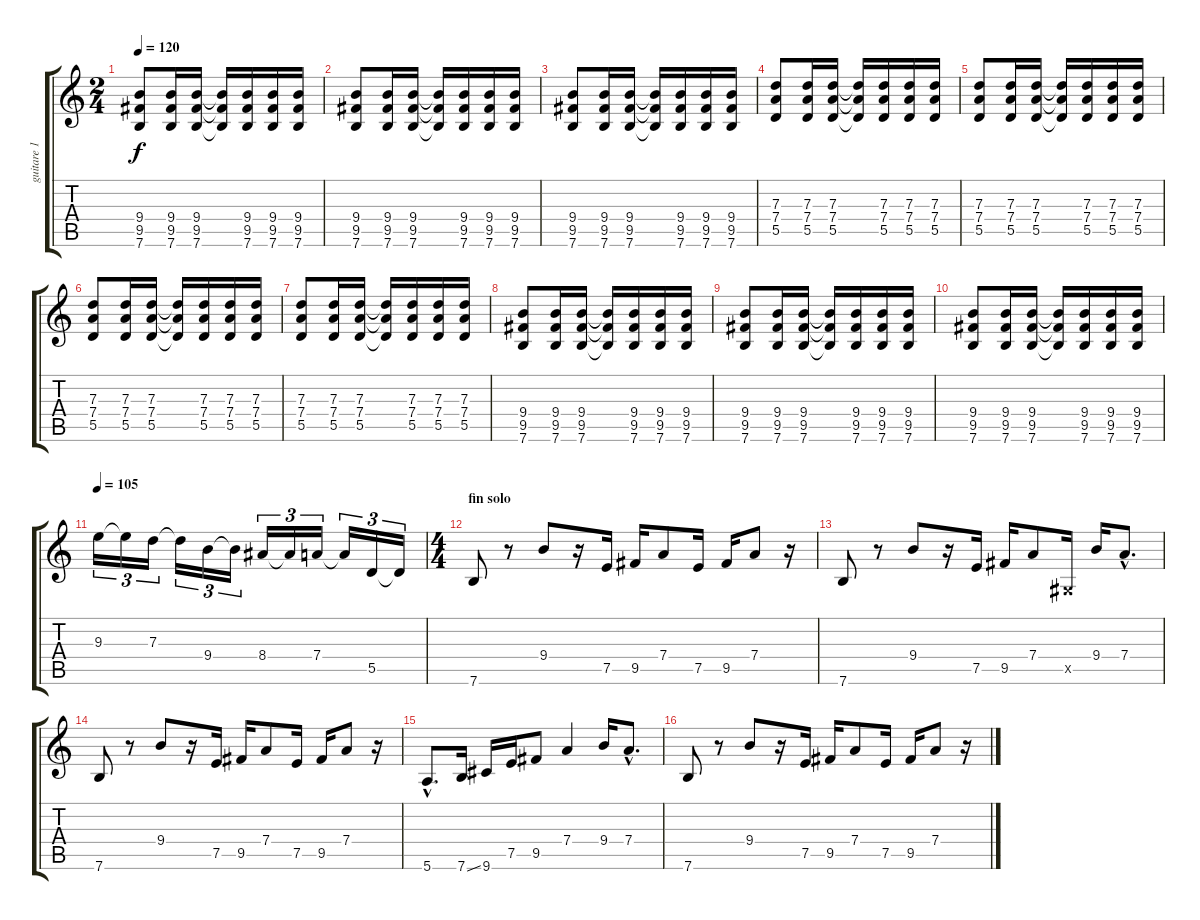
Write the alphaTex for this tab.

\track ("guitare 1" "guitare 1") {instrument overdrivenguitar}
\staff {score tabs}
\tuning (E4 B3 G3 D3 A2 E2) {hide}
\ts (2 4)
\tempo 120
\clef g2
\ks c
(9.4 9.5 7.6).8{dy f} (9.4 9.5 7.6).16 (9.4 9.5 7.6).16 (9.4{t} 9.5{t} 7.6{t}).16 (9.4 9.5 7.6).16 (9.4 9.5 7.6).16 (9.4 9.5 7.6).16 |
(9.4 9.5 7.6).8 (9.4 9.5 7.6).16 (9.4 9.5 7.6).16 (9.4{t} 9.5{t} 7.6{t}).16 (9.4 9.5 7.6).16 (9.4 9.5 7.6).16 (9.4 9.5 7.6).16 |
(9.4 9.5 7.6).8 (9.4 9.5 7.6).16 (9.4 9.5 7.6).16 (9.4{t} 9.5{t} 7.6{t}).16 (9.4 9.5 7.6).16 (9.4 9.5 7.6).16 (9.4 9.5 7.6).16 |
(7.3 7.4 5.5).8 (7.3 7.4 5.5).16 (7.3 7.4 5.5).16 (7.3{t} 7.4{t} 5.5{t}).16 (7.3 7.4 5.5).16 (7.3 7.4 5.5).16 (7.3 7.4 5.5).16 |
(7.3 7.4 5.5).8 (7.3 7.4 5.5).16 (7.3 7.4 5.5).16 (7.3{t} 7.4{t} 5.5{t}).16 (7.3 7.4 5.5).16 (7.3 7.4 5.5).16 (7.3 7.4 5.5).16 |
(7.3 7.4 5.5).8 (7.3 7.4 5.5).16 (7.3 7.4 5.5).16 (7.3{t} 7.4{t} 5.5{t}).16 (7.3 7.4 5.5).16 (7.3 7.4 5.5).16 (7.3 7.4 5.5).16 |
(7.3 7.4 5.5).8 (7.3 7.4 5.5).16 (7.3 7.4 5.5).16 (7.3{t} 7.4{t} 5.5{t}).16 (7.3 7.4 5.5).16 (7.3 7.4 5.5).16 (7.3 7.4 5.5).16 |
(9.4 9.5 7.6).8 (9.4 9.5 7.6).16 (9.4 9.5 7.6).16 (9.4{t} 9.5{t} 7.6{t}).16 (9.4 9.5 7.6).16 (9.4 9.5 7.6).16 (9.4 9.5 7.6).16 |
(9.4 9.5 7.6).8 (9.4 9.5 7.6).16 (9.4 9.5 7.6).16 (9.4{t} 9.5{t} 7.6{t}).16 (9.4 9.5 7.6).16 (9.4 9.5 7.6).16 (9.4 9.5 7.6).16 |
(9.4 9.5 7.6).8 (9.4 9.5 7.6).16 (9.4 9.5 7.6).16 (9.4{t} 9.5{t} 7.6{t}).16 (9.4 9.5 7.6).16 (9.4 9.5 7.6).16 (9.4 9.5 7.6).16 |
\tempo 105
9.3.16{tu (3 2) txt ""} 9.3{t}.16{tu (3 2)} 7.3.16{tu (3 2)} 7.3{t}.16{tu (3 2)} 9.4.16{tu (3 2)} 9.4{t}.16{tu (3 2)} 8.4.16{tu (3 2)} 8.4{t}.16{tu (3 2)} 7.4.16{tu (3 2)} 7.4{t}.16{tu (3 2)} 5.5.16{tu (3 2)} 5.5{t}.16{tu (3 2)} |
\ts (4 4)
\section ("" "fin solo")
7.6.8 r.8 9.4.8 r.16 7.5.16 9.5.16 7.4.8 7.5.16 9.5.16 7.4.8 r.16 |
7.6.8 r.8 9.4.8 r.16 7.5.16 9.5.16 7.4.8 -1.5{x}.16 9.4.16 7.4{hac}.8{d} |
7.6.8 r.8 9.4.8 r.16 7.5.16 9.5.16 7.4.8 7.5.16 9.5.16 7.4.8 r.16 |
5.6{hac}.8{d} 7.6{ss}.16 9.6.16 7.5.16 9.5.8 7.4.4 9.4.16 7.4{hac}.8{d} |
7.6.8 r.8 9.4.8 r.16 7.5.16 9.5.16 7.4.8 7.5.16 9.5.16 7.4.8 r.16
